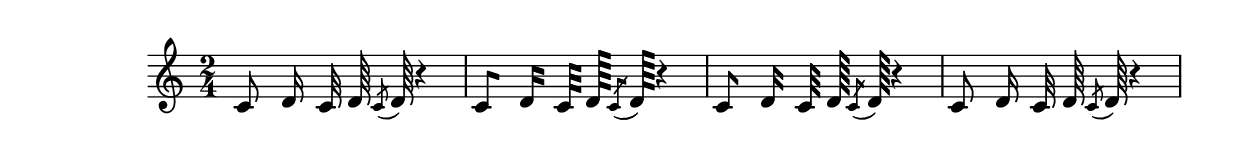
% DO NOT EDIT this file manually; it is automatically
% generated from Documentation/snippets/new
% Make any changes in Documentation/snippets/new/
% and then run scripts/auxiliar/makelsr.py
%
% This file is in the public domain.
%% Note: this file works from version 2.16.0
\version "2.17.6"

\header {
  lsrtags = "rhythms, tweaks-and-overrides"

  texidoc = "
Alternative styles of flag on eighth and shorter notes can be displayed
by overriding the @code{stencil} property of @code{Flag}.  Valid values
are @code{modern-straight-flag} and @code{old-straight-flag}.

"
  doctitle = "Using alternative flag styles"
} % begin verbatim


testnotes = {
  \autoBeamOff
  c8 d16 c32 d64 \acciaccatura { c8 } d64 r4
}

\relative c' {
  \time 2/4
  \testnotes

  \override Flag.stencil = #modern-straight-flag
  \testnotes

  \override Flag.stencil = #old-straight-flag
  \testnotes

  \revert Flag.stencil
  \testnotes
}
